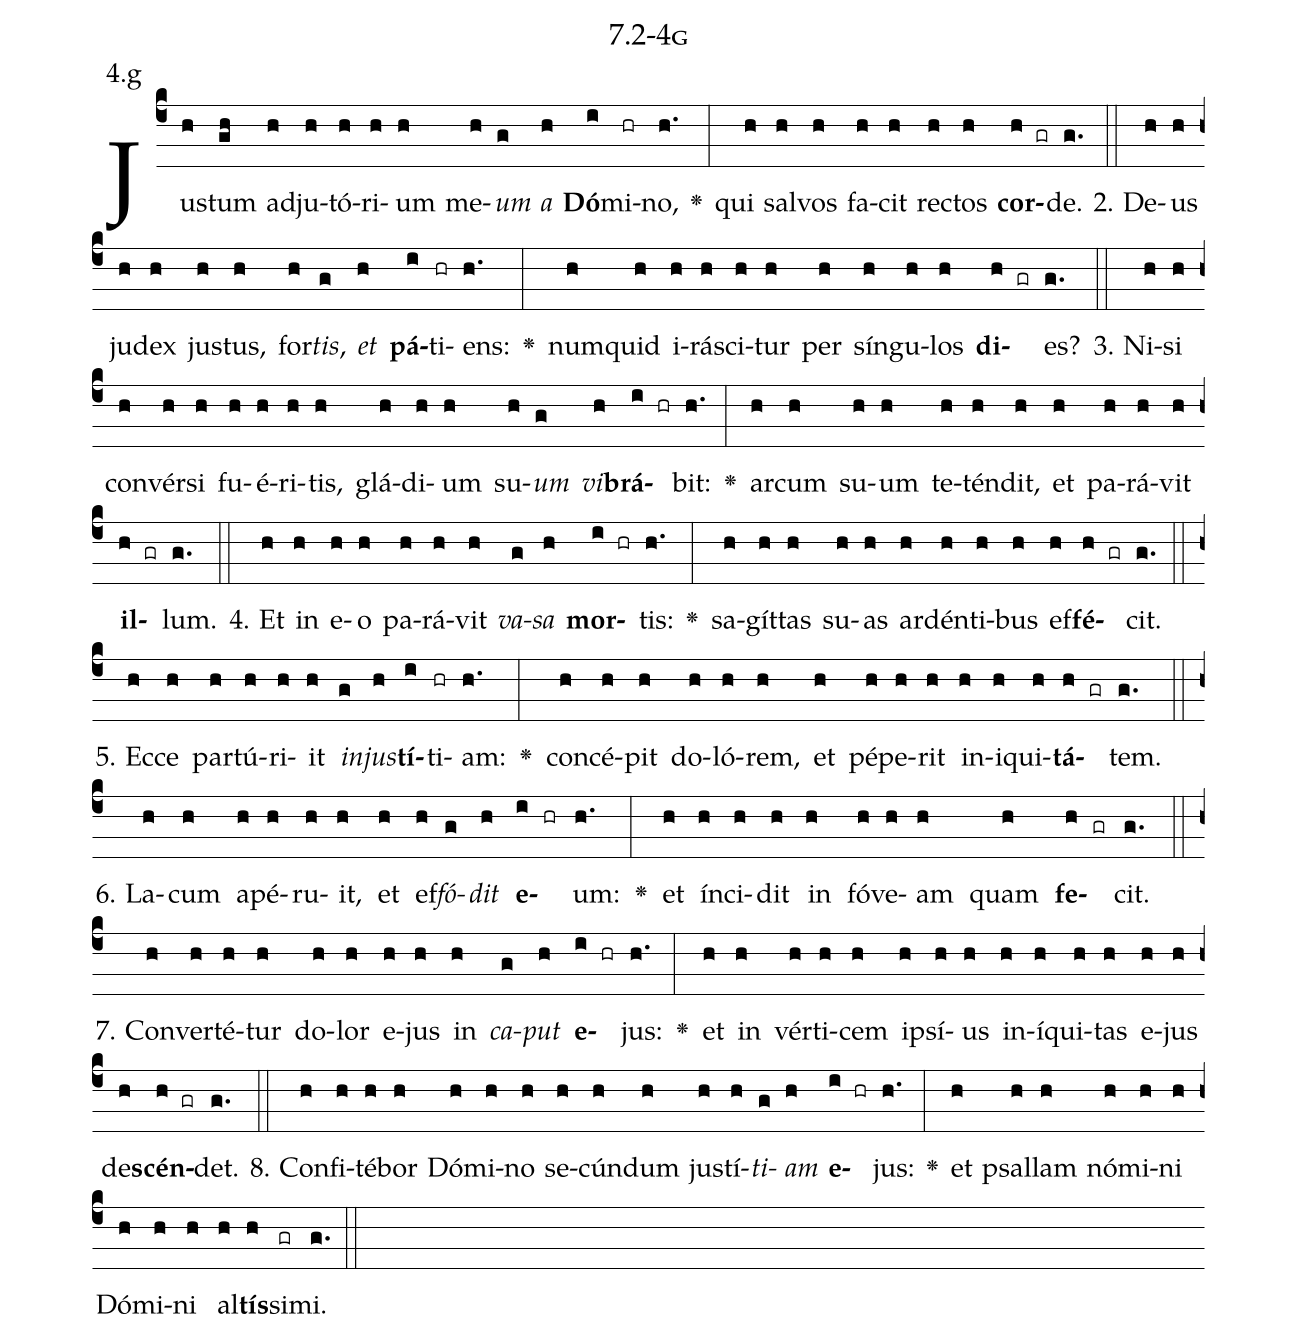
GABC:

name: 7.2-4g;
annotation: 4.g;
%%
(c4)Jus(h)tum(gh) ad(h)ju(h)tó(h)ri(h)um(h) me(h)<i>um</i>(g) <i>a</i>(h) <b>Dó</b>(i)mi(hr)no,(h.) <v>\greheightstar</v>(:) qui(h) sal(h)vos(h) fa(h)cit(h) rec(h)tos(h) <b>cor</b>(h gr)de.(g.) (::)
2. De(h)us(h) ju(h)dex(h) jus(h)tus,(h) for(h)<i>tis</i>,(g) <i>et</i>(h) <b>pá</b>(i)ti(hr)ens:(h.) <v>\greheightstar</v>(:) num(h)quid(h) i(h)rá(h)sci(h)tur(h) per(h) sín(h)gu(h)los(h) <b>di</b>(h gr)es?(g.) (::)
3. Ni(h)si(h) con(h)vér(h)si(h) fu(h)é(h)ri(h)tis,(h) glá(h)di(h)um(h) su(h)<i>um</i>(g) <i>vi</i>(h)<b>brá</b>(i hr)bit:(h.) <v>\greheightstar</v>(:) ar(h)cum(h) su(h)um(h) te(h)tén(h)dit,(h) et(h) pa(h)rá(h)vit(h) <b>il</b>(h gr)lum.(g.) (::)
4. Et(h) in(h) e(h)o(h) pa(h)rá(h)vit(h) <i>va</i>(g)<i>sa</i>(h) <b>mor</b>(i hr)tis:(h.) <v>\greheightstar</v>(:) sa(h)gít(h)tas(h) su(h)as(h) ar(h)dén(h)ti(h)bus(h) ef(h)<b>fé</b>(h gr)cit.(g.) (::)
5. Ec(h)ce(h) par(h)tú(h)ri(h)it(h) <i>in</i>(g)<i>jus</i>(h)<b>tí</b>(i)ti(hr)am:(h.) <v>\greheightstar</v>(:) con(h)cé(h)pit(h) do(h)ló(h)rem,(h) et(h) pé(h)pe(h)rit(h) in(h)i(h)qui(h)<b>tá</b>(h gr)tem.(g.) (::)
6. La(h)cum(h) a(h)pé(h)ru(h)it,(h) et(h) ef(h)<i>fó</i>(g)<i>dit</i>(h) <b>e</b>(i hr)um:(h.) <v>\greheightstar</v>(:) et(h) ín(h)ci(h)dit(h) in(h) fó(h)ve(h)am(h) quam(h) <b>fe</b>(h gr)cit.(g.) (::)
7. Con(h)ver(h)té(h)tur(h) do(h)lor(h) e(h)jus(h) in(h) <i>ca</i>(g)<i>put</i>(h) <b>e</b>(i hr)jus:(h.) <v>\greheightstar</v>(:) et(h) in(h) vér(h)ti(h)cem(h) ip(h)sí(h)us(h) in(h)í(h)qui(h)tas(h) e(h)jus(h) de(h)<b>scén</b>(h gr)det.(g.) (::)
8. Con(h)fi(h)té(h)bor(h) Dó(h)mi(h)no(h) se(h)cún(h)dum(h) jus(h)tí(h)<i>ti</i>(g)<i>am</i>(h) <b>e</b>(i hr)jus:(h.) <v>\greheightstar</v>(:) et(h) psal(h)lam(h) nó(h)mi(h)ni(h) Dó(h)mi(h)ni(h) al(h)<b>tís</b>(h)si(gr)mi.(g.) (::)
